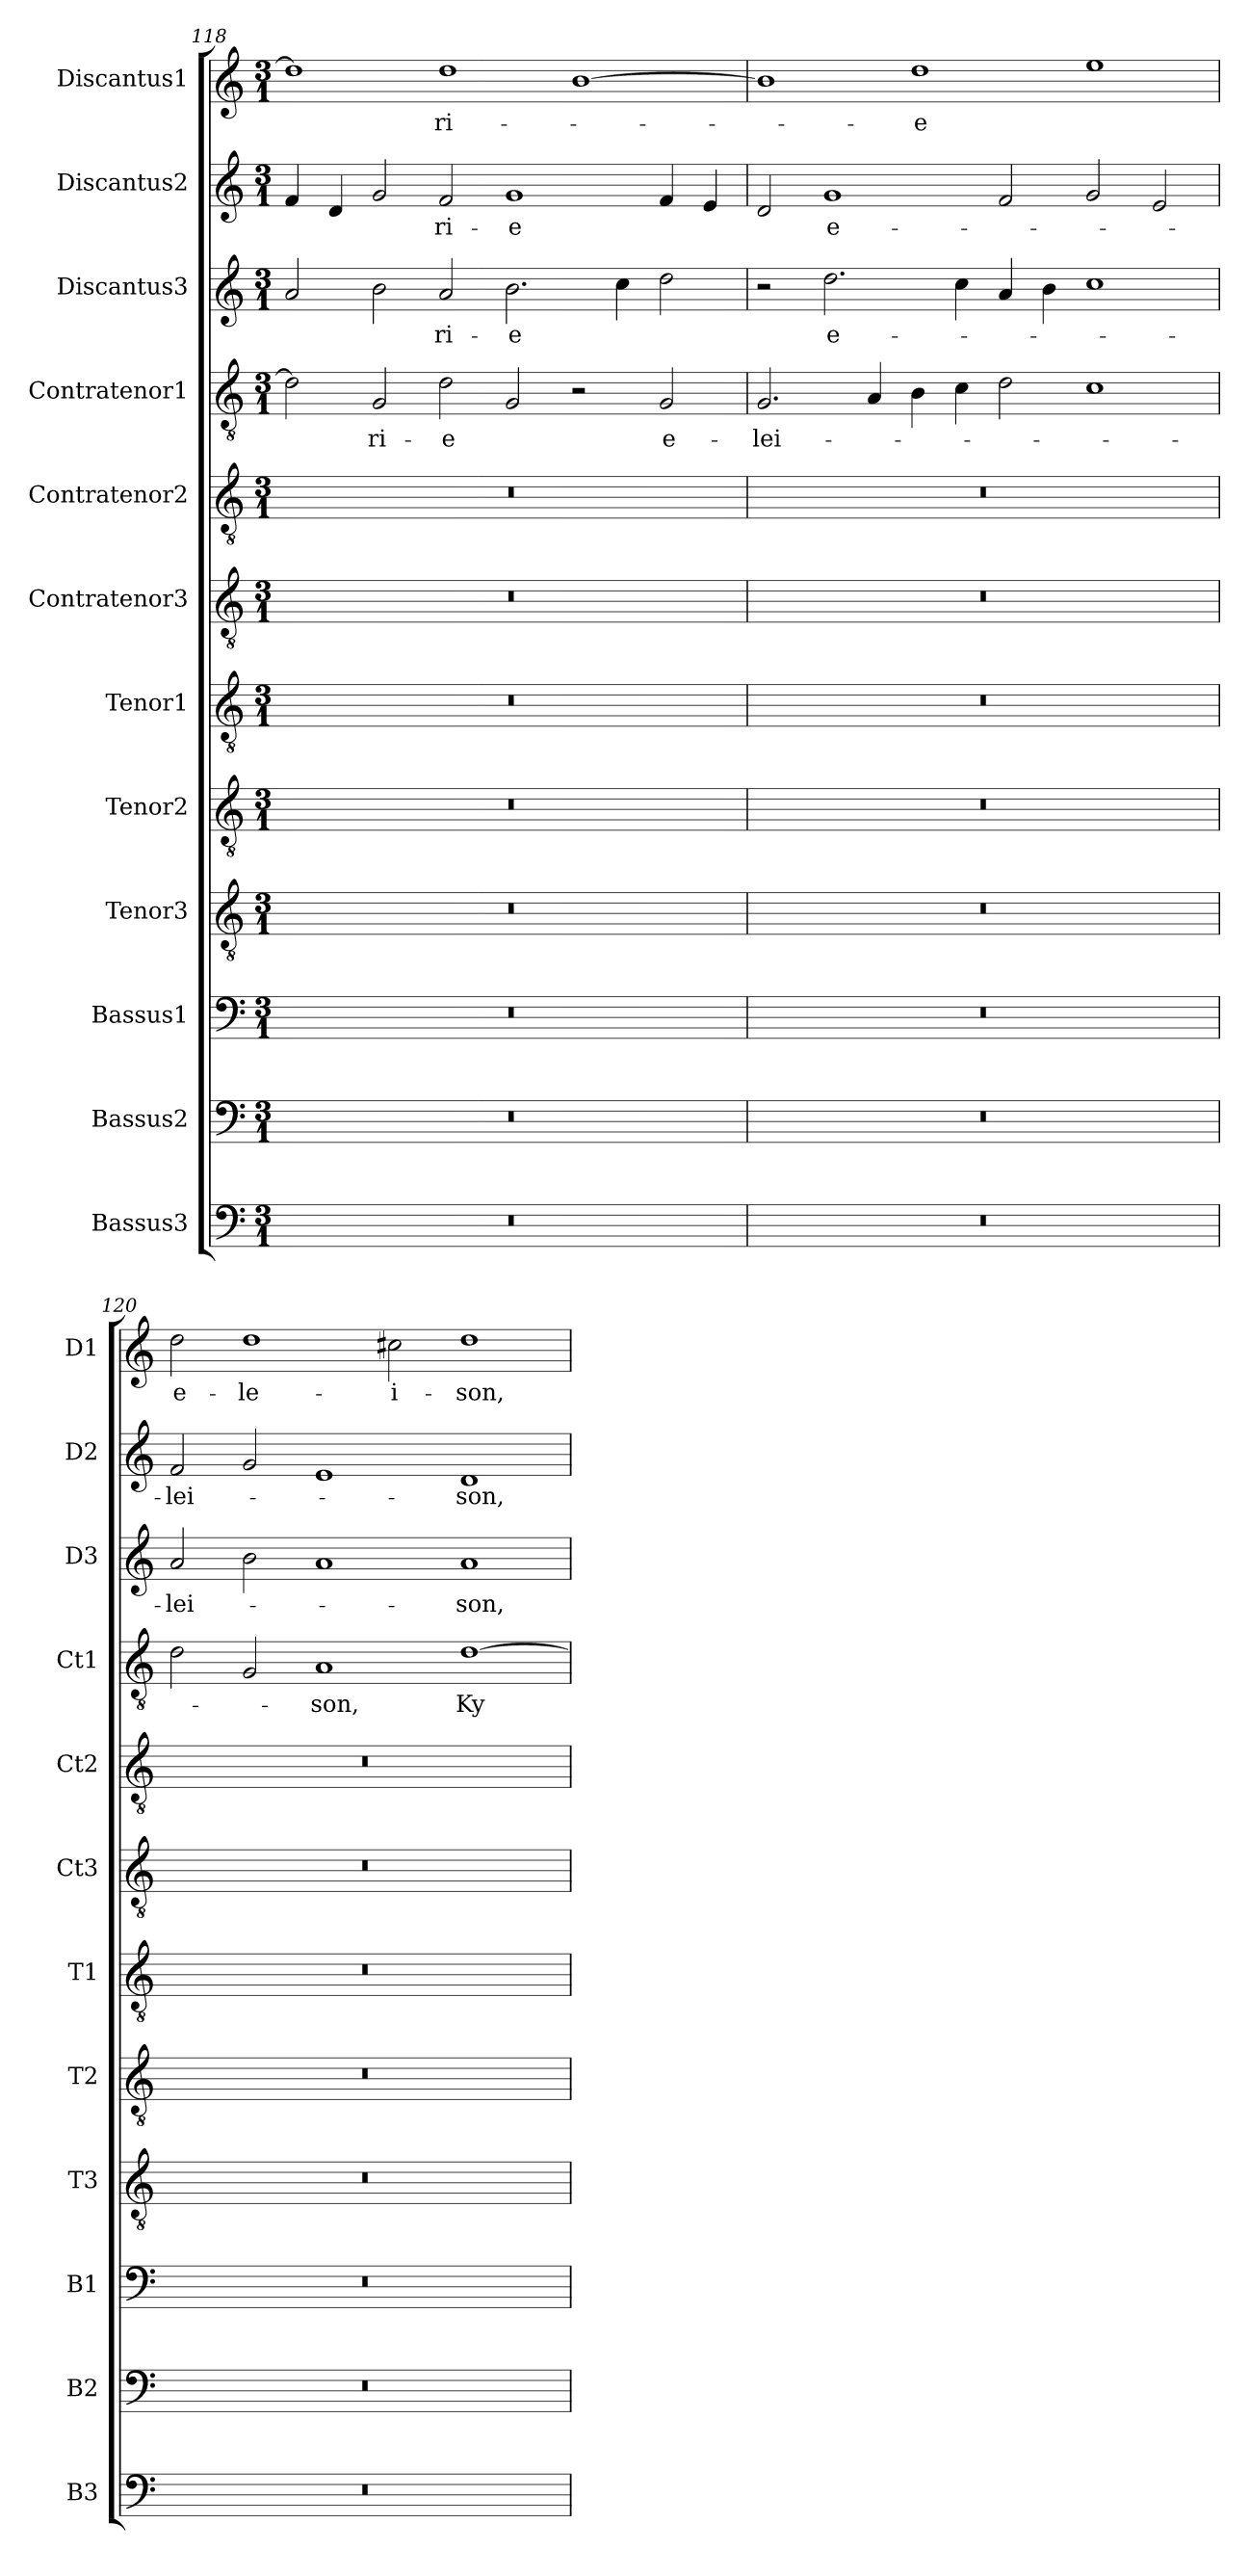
**kern	**kern	**kern	**kern	**kern	**kern	**kern	**kern	**kern	**text	**kern	**text	**kern	**text	**kern	**text
*part12	*part11	*part10	*part9	*part8	*part7	*part6	*part5	*part4	*part4	*part3	*part3	*part2	*part2	*part1	*part1
*staff12	*staff11	*staff10	*staff9	*staff8	*staff7	*staff6	*staff5	*staff4	*staff4	*staff3	*staff3	*staff2	*staff2	*staff1	*staff1
*I"Bassus3	*I"Bassus2	*I"Bassus1	*I"Tenor3	*I"Tenor2	*I"Tenor1	*I"Contratenor3	*I"Contratenor2	*I"Contratenor1	*	*I"Discantus3	*	*I"Discantus2	*	*I"Discantus1	*
*I'B3	*I'B2	*I'B1	*I'T3	*I'T2	*I'T1	*I'Ct3	*I'Ct2	*I'Ct1	*	*I'D3	*	*I'D2	*	*I'D1	*
*clefF4	*clefF4	*clefF4	*clefGv2	*clefGv2	*clefGv2	*clefGv2	*clefGv2	*clefGv2	*	*clefG2	*	*clefG2	*	*clefG2	*
*k[]	*k[]	*k[]	*k[]	*k[]	*k[]	*k[]	*k[]	*k[]	*	*k[]	*	*k[]	*	*k[]	*
*M3/1	*M3/1	*M3/1	*M3/1	*M3/1	*M3/1	*M3/1	*M3/1	*M3/1	*	*M3/1	*	*M3/1	*	*M3/1	*
=118	=118	=118	=118	=118	=118	=118	=118	=118	=118	=118	=118	=118	=118	=118	=118
0.r	0.r	0.r	0.r	0.r	0.r	0.r	0.r	2d]	.	2a	.	4f	.	1dd]	.
.	.	.	.	.	.	.	.	.	.	.	.	4d	.	.	.
.	.	.	.	.	.	.	.	2G	-ri-	2b	.	2g	.	.	.
.	.	.	.	.	.	.	.	2d	-e	2a	-ri-	2f	-ri-	1dd	-ri-
.	.	.	.	.	.	.	.	2G	.	2.b	-e	1g	-e	.	.
.	.	.	.	.	.	.	.	2r	.	.	.	.	.	[1b	.
.	.	.	.	.	.	.	.	.	.	4cc	.	.	.	.	.
.	.	.	.	.	.	.	.	2G	e-	2dd	.	4f	.	.	.
.	.	.	.	.	.	.	.	.	.	.	.	4e	.	.	.
=119	=119	=119	=119	=119	=119	=119	=119	=119	=119	=119	=119	=119	=119	=119	=119
0.r	0.r	0.r	0.r	0.r	0.r	0.r	0.r	2.G	-lei-	2r	.	2d	.	1b]	.
.	.	.	.	.	.	.	.	.	.	2.dd	e-	1g	e-	.	.
.	.	.	.	.	.	.	.	4A	.	.	.	.	.	.	.
.	.	.	.	.	.	.	.	4B	.	.	.	.	.	1dd	-e
.	.	.	.	.	.	.	.	4c	.	4cc	.	.	.	.	.
.	.	.	.	.	.	.	.	2d	.	4a	.	2f	.	.	.
.	.	.	.	.	.	.	.	.	.	4b	.	.	.	.	.
.	.	.	.	.	.	.	.	1c	.	1cc	.	2g	.	1ee	.
.	.	.	.	.	.	.	.	.	.	.	.	2e	.	.	.
=120	=120	=120	=120	=120	=120	=120	=120	=120	=120	=120	=120	=120	=120	=120	=120
0.r	0.r	0.r	0.r	0.r	0.r	0.r	0.r	2d	.	2a	-lei-	2f	-lei-	2dd	e-
.	.	.	.	.	.	.	.	2G	.	2b	.	2g	.	1dd	-le-
.	.	.	.	.	.	.	.	1A	-son,	1a	.	1e	.	.	.
.	.	.	.	.	.	.	.	.	.	.	.	.	.	2cc#X	-i-
.	.	.	.	.	.	.	.	[1d	Ky-	1a	-son,	1d	-son,	1dd	-son,
=	=	=	=	=	=	=	=	=	=	=	=	=	=	=	=
*-	*-	*-	*-	*-	*-	*-	*-	*-	*-	*-	*-	*-	*-	*-	*-
